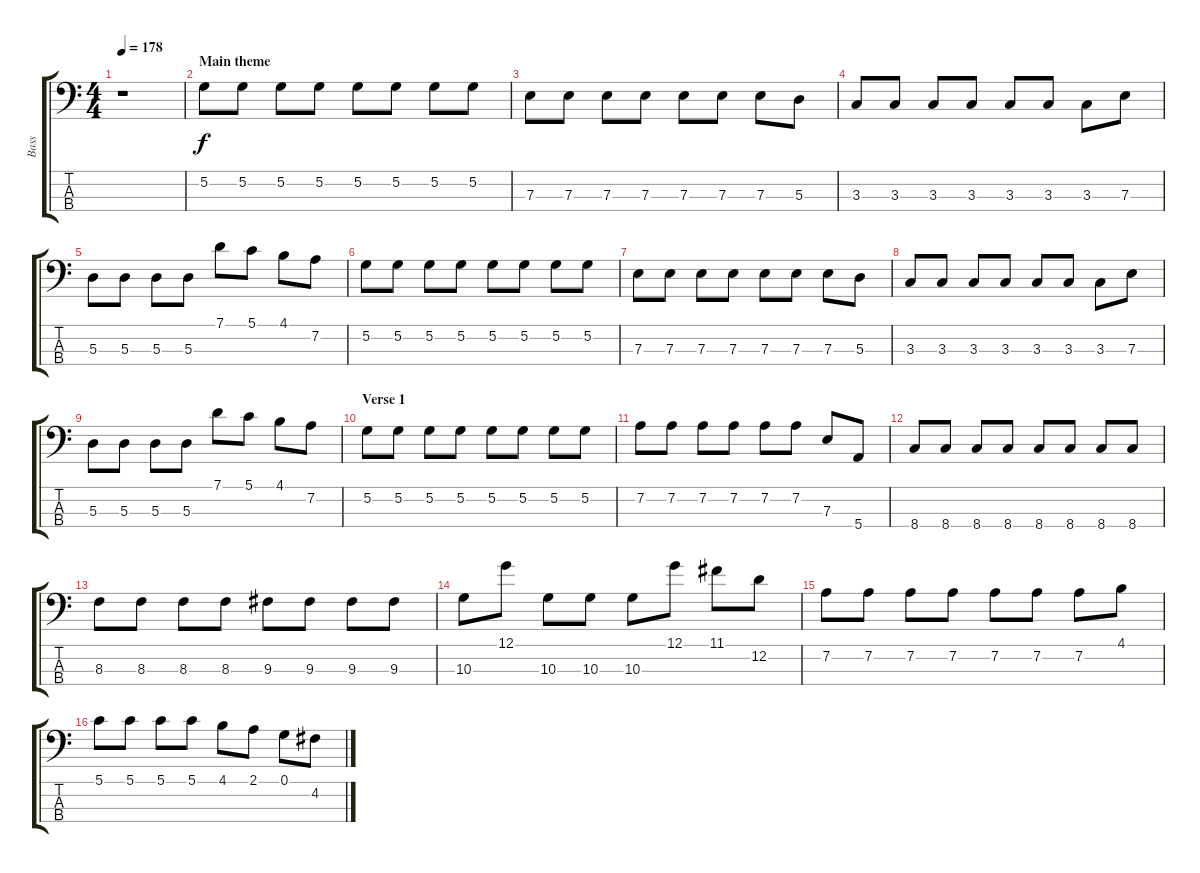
\track ("Bass" "Bass") {instrument electricbasspick}
\staff {score tabs}
\tuning (G2 D2 A1 E1) {hide}
\ts (4 4)
\tempo 178
\clef f4
\ks c
r.1{dy f instrument electricbasspick} |
\section ("" "Main theme")
5.2.8 5.2.8 5.2.8 5.2.8 5.2.8 5.2.8 5.2.8 5.2.8 |
7.3.8 7.3.8 7.3.8 7.3.8 7.3.8 7.3.8 7.3.8 5.3.8 |
3.3.8 3.3.8 3.3.8 3.3.8 3.3.8 3.3.8 3.3.8 7.3.8 |
5.3.8 5.3.8 5.3.8 5.3.8 7.1.8 5.1.8 4.1.8 7.2.8 |
5.2.8 5.2.8 5.2.8 5.2.8 5.2.8 5.2.8 5.2.8 5.2.8 |
7.3.8 7.3.8 7.3.8 7.3.8 7.3.8 7.3.8 7.3.8 5.3.8 |
3.3.8 3.3.8 3.3.8 3.3.8 3.3.8 3.3.8 3.3.8 7.3.8 |
5.3.8 5.3.8 5.3.8 5.3.8 7.1.8 5.1.8 4.1.8 7.2.8 |
\section ("" "Verse 1")
5.2.8 5.2.8 5.2.8 5.2.8 5.2.8 5.2.8 5.2.8 5.2.8 |
7.2.8 7.2.8 7.2.8 7.2.8 7.2.8 7.2.8 7.3.8 5.4.8 |
8.4.8 8.4.8 8.4.8 8.4.8 8.4.8 8.4.8 8.4.8 8.4.8 |
8.3.8 8.3.8 8.3.8 8.3.8 9.3.8 9.3.8 9.3.8 9.3.8 |
10.3.8 12.1.8 10.3.8 10.3.8 10.3.8 12.1.8 11.1.8 12.2.8 |
7.2.8 7.2.8 7.2.8 7.2.8 7.2.8 7.2.8 7.2.8 4.1.8 |
5.1.8 5.1.8 5.1.8 5.1.8 4.1.8 2.1.8 0.1.8 4.2.8
